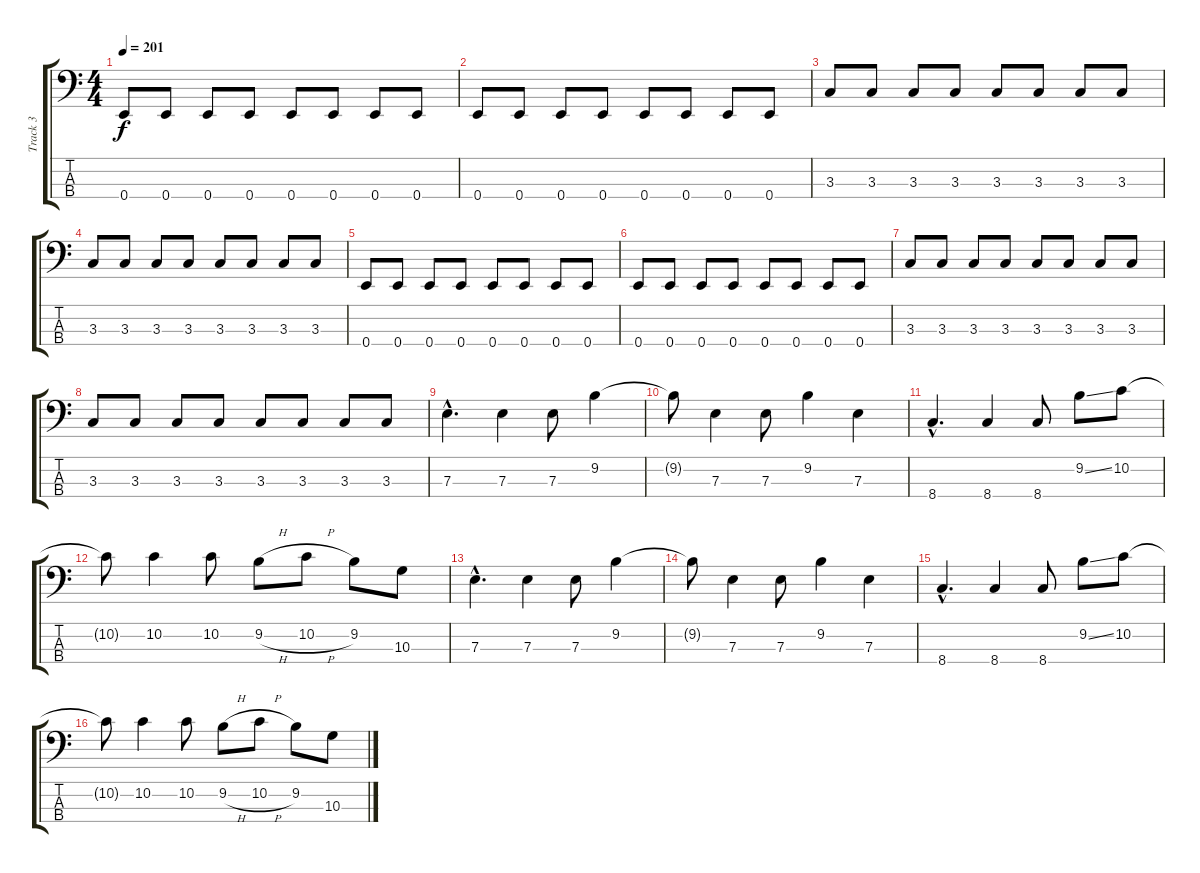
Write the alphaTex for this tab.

\track ("Track 3" "Track 3") {instrument electricbasspick}
\staff {score tabs}
\tuning (G2 D2 A1 E1) {hide}
\ts (4 4)
\tempo 201
\clef f4
\ks c
0.4.8{dy f} 0.4.8 0.4.8 0.4.8 0.4.8 0.4.8 0.4.8 0.4.8 |
0.4.8 0.4.8 0.4.8 0.4.8 0.4.8 0.4.8 0.4.8 0.4.8 |
3.3.8 3.3.8 3.3.8 3.3.8 3.3.8 3.3.8 3.3.8 3.3.8 |
3.3.8 3.3.8 3.3.8 3.3.8 3.3.8 3.3.8 3.3.8 3.3.8 |
0.4.8 0.4.8 0.4.8 0.4.8 0.4.8 0.4.8 0.4.8 0.4.8 |
0.4.8 0.4.8 0.4.8 0.4.8 0.4.8 0.4.8 0.4.8 0.4.8 |
3.3.8 3.3.8 3.3.8 3.3.8 3.3.8 3.3.8 3.3.8 3.3.8 |
3.3.8 3.3.8 3.3.8 3.3.8 3.3.8 3.3.8 3.3.8 3.3.8 |
7.3{hac}.4{d} 7.3.4 7.3.8 9.2.4 |
9.2{t}.8 7.3.4 7.3.8 9.2.4 7.3.4 |
8.4{hac}.4{d} 8.4.4 8.4.8 9.2{ss}.8 10.2.8 |
10.2{t}.8 10.2.4 10.2.8 9.2{h}.8 10.2{h}.8 9.2.8 10.3.8 |
7.3{hac}.4{d} 7.3.4 7.3.8 9.2.4 |
9.2{t}.8 7.3.4 7.3.8 9.2.4 7.3.4 |
8.4{hac}.4{d} 8.4.4 8.4.8 9.2{ss}.8 10.2.8 |
10.2{t}.8 10.2.4 10.2.8 9.2{h}.8 10.2{h}.8 9.2.8 10.3.8
